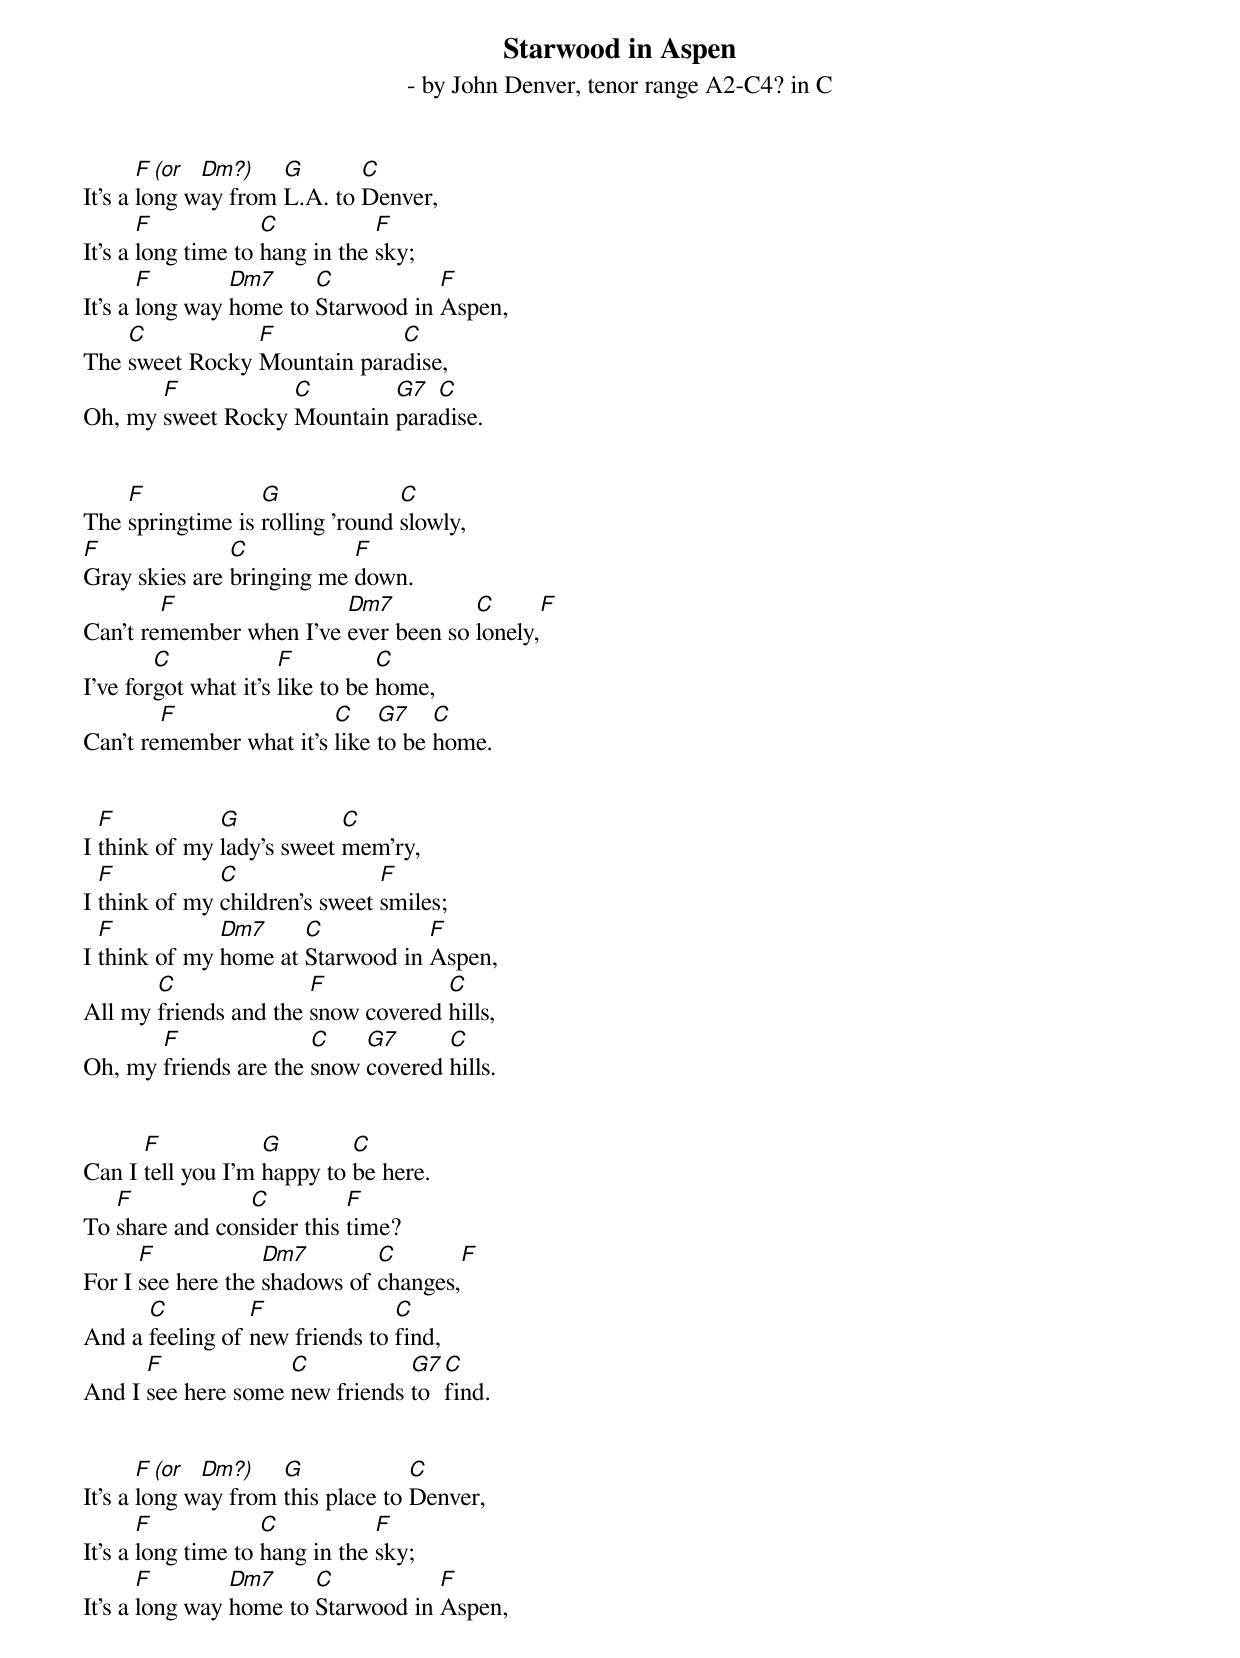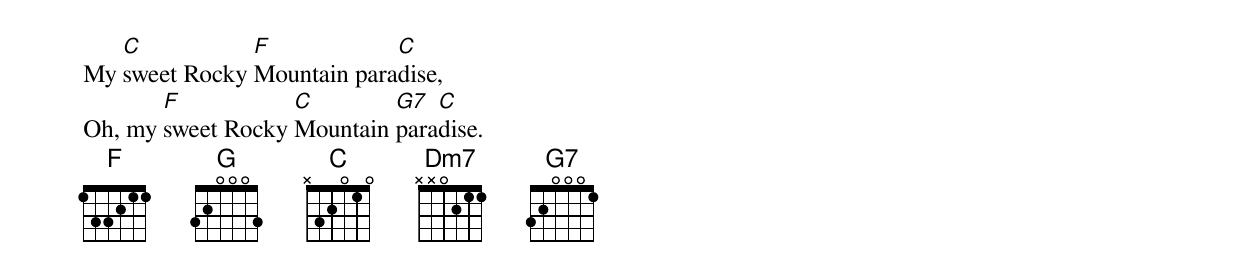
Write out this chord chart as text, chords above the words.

Starwood in Aspen
 - by John Denver, tenor range A2-C4? in C

       F (or Dm?)    G       C
It's a long way from L.A. to Denver,
       F            C           F
It's a long time to hang in the sky;
       F        Dm7     C           F
It's a long way home to Starwood in Aspen,
    C           F            C
The sweet Rocky Mountain paradise,
       F           C        G7  C
Oh, my sweet Rocky Mountain paradise.


    F             G              C
The springtime is rolling 'round slowly,
F              C           F
Gray skies are bringing me down.
        F                Dm7          C      F
Can't remember when I've ever been so lonely,
        C             F          C
I've forgot what it's like to be home,
        F                C    G7    C
Can't remember what it's like to be home.


  F           G            C
I think of my lady's sweet mem'ry,
  F           C                F
I think of my children's sweet smiles;
  F           Dm7     C           F
I think of my home at Starwood in Aspen,
       C               F            C
All my friends and the snow covered hills,
       F               C    G7      C
Oh, my friends are the snow covered hills.


      F            G        C
Can I tell you I'm happy to be here.
   F            C          F
To share and consider this time?
      F            Dm7        C       F
For I see here the shadows of changes,
      C          F              C
And a feeling of new friends to find,
      F             C           G7 C
And I see here some new friends to find.


       F (or Dm?)    G             C
It's a long way from this place to Denver,
       F            C           F
It's a long time to hang in the sky;
       F        Dm7     C           F
It's a long way home to Starwood in Aspen,
   C           F            C
My sweet Rocky Mountain paradise,
       F           C        G7  C
Oh, my sweet Rocky Mountain paradise.
